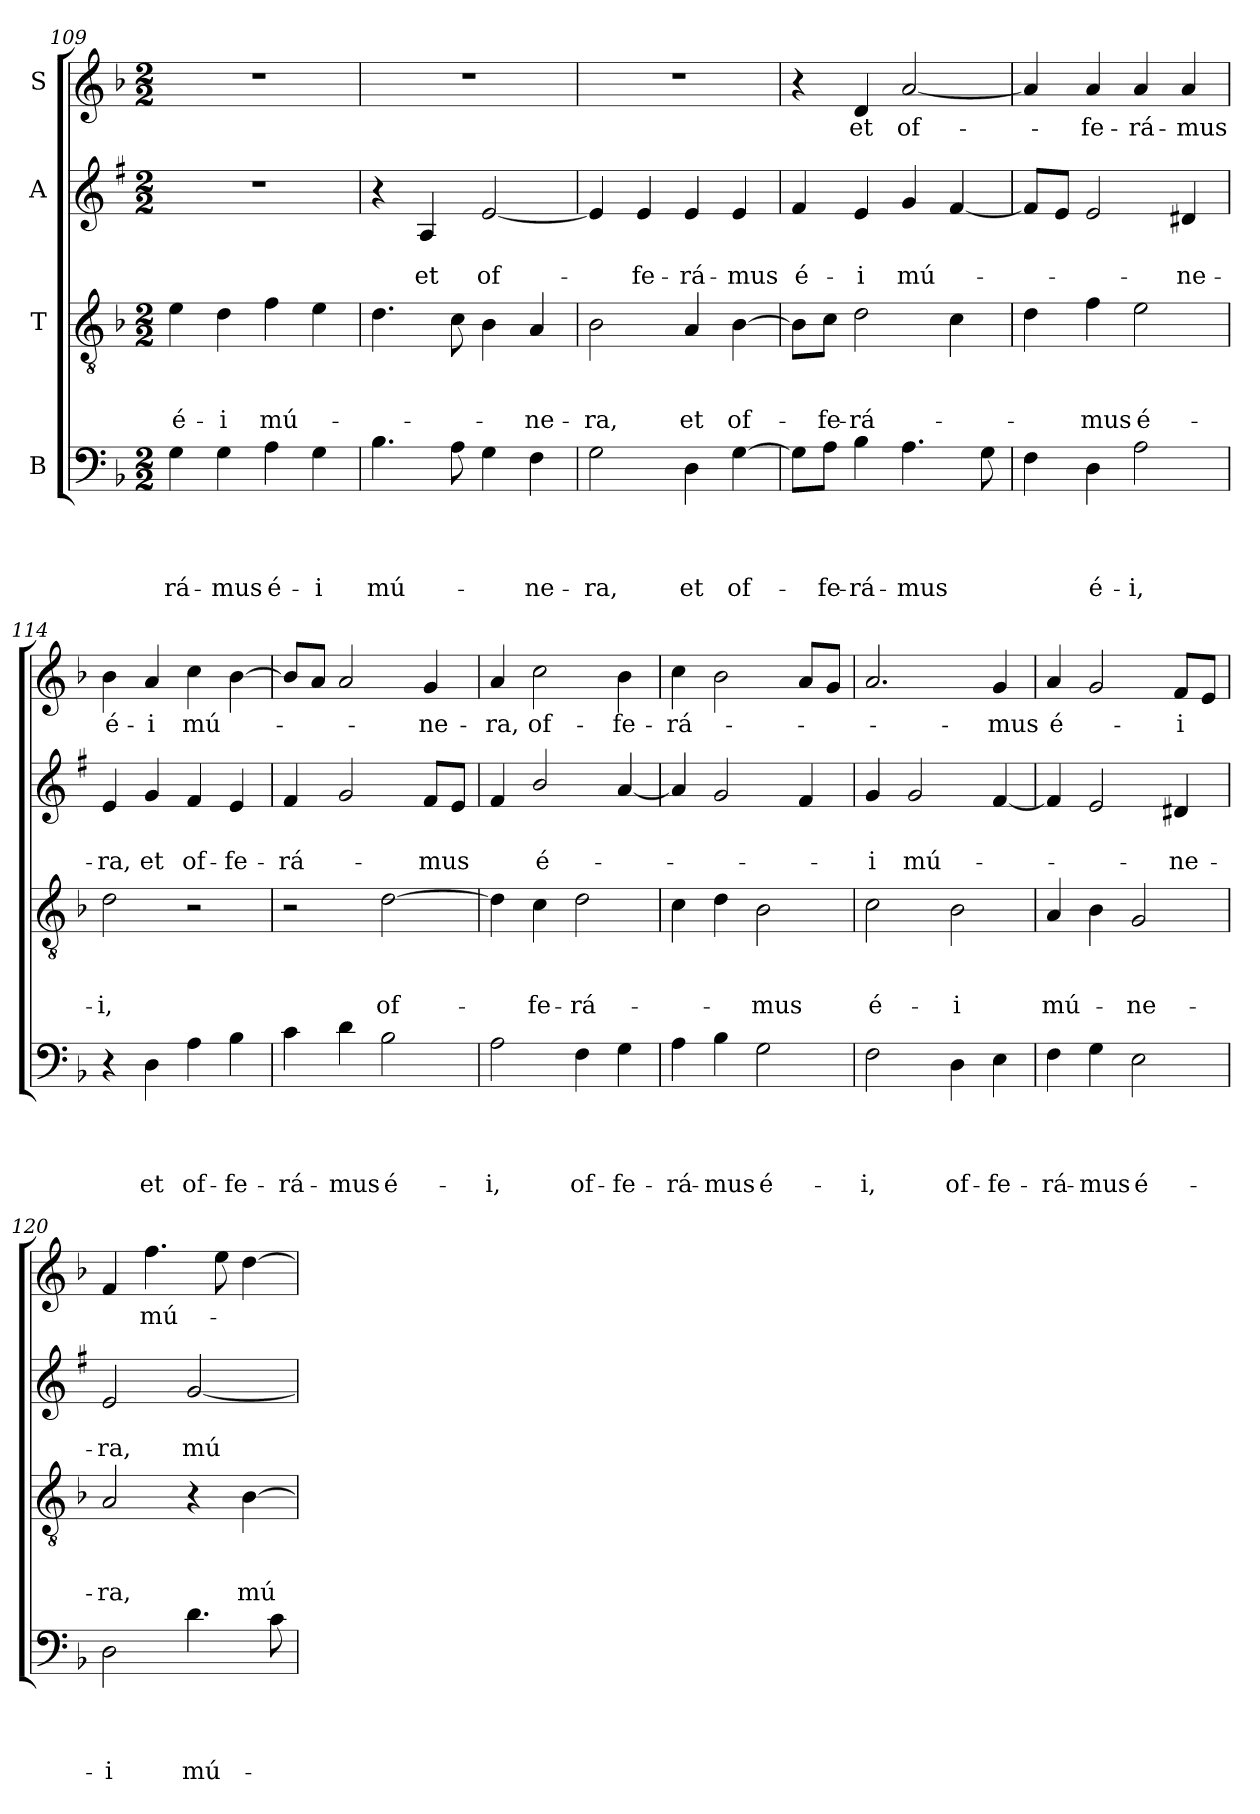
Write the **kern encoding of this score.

**kern	**text	**text	**text	**text	**kern	**text	**text	**text	**kern	**text	**text	**kern	**text
*part4	*part4	*part4	*part4	*part4	*part3	*part3	*part3	*part3	*part2	*part2	*part2	*part1	*part1
*staff4	*staff4	*staff4	*staff4	*staff4	*staff3	*staff3	*staff3	*staff3	*staff2	*staff2	*staff2	*staff1	*staff1
*I"B	*	*	*	*	*I"T	*	*	*	*I"A	*	*	*I"S	*
*clefF4	*	*	*	*	*clefGv2	*	*	*	*clefG2	*	*	*clefG2	*
*	*	*	*	*	*	*	*	*	*ITrd1c2	*	*	*	*
*k[b-]	*	*	*	*	*k[b-]	*	*	*	*k[b-]	*	*	*k[b-]	*
*F:	*	*	*	*	*F:	*	*	*	*F:	*	*	*F:	*
*M2/2	*	*	*	*	*M2/2	*	*	*	*M2/2	*	*	*M2/2	*
=109	=109	=109	=109	=109	=109	=109	=109	=109	=109	=109	=109	=109	=109
!	!	!	!	!LO:LY:b	!	!	!	!LO:LY:b	!	!	!	!	!
4G\	.	.	.	-rá-	4e\	.	.	é-	1r	.	.	1r	.
!	!	!	!	!LO:LY:b	!	!	!	!LO:LY:b	!	!	!	!	!
4G\	.	.	.	-mus	4d\	.	.	-i	.	.	.	.	.
!	!	!	!	!LO:LY:b	!	!	!	!LO:LY:b	!	!	!	!	!
4A\	.	.	.	é-	4f\	.	.	mú-	.	.	.	.	.
!	!	!	!	!LO:LY:b	!	!	!	!	!	!	!	!	!
4G\	.	.	.	-i	4e\	.	.	.	.	.	.	.	.
=110	=110	=110	=110	=110	=110	=110	=110	=110	=110	=110	=110	=110	=110
!	!	!	!	!LO:LY:b	!	!	!	!	!	!	!	!	!
4.B-\	.	.	.	mú-	4.d\	.	.	.	4r	.	.	1r	.
!	!	!	!	!	!	!	!	!	!	!	!LO:LY:b	!	!
.	.	.	.	.	.	.	.	.	4G/	.	et	.	.
8A\	.	.	.	.	8c\	.	.	.	.	.	.	.	.
!	!	!	!	!	!	!	!	!	!	!	!LO:LY:b	!	!
4G\	.	.	.	.	4B-\	.	.	.	[2d/	.	of-	.	.
!	!	!	!	!LO:LY:b	!	!	!	!LO:LY:b	!	!	!	!	!
4F\	.	.	.	-ne-	4A/	.	.	-ne-	.	.	.	.	.
!!LO:PB:g=z
=111	=111	=111	=111	=111	=111	=111	=111	=111	=111	=111	=111	=111	=111
!	!	!	!	!LO:LY:b	!	!	!	!LO:LY:b	!	!	!	!	!
2G\	.	.	.	-ra,	2B-\	.	.	-ra,	4d/]	.	.	1r	.
!	!	!	!	!	!	!	!	!	!	!	!LO:LY:b	!	!
.	.	.	.	.	.	.	.	.	4d/	.	-fe-	.	.
!	!	!	!	!LO:LY:b	!	!	!	!LO:LY:b	!	!	!LO:LY:b	!	!
4D\	.	.	.	et	4A/	.	.	et	4d/	.	-rá-	.	.
!	!	!	!	!LO:LY:b	!	!	!	!LO:LY:b	!	!	!LO:LY:b	!	!
[4G\	.	.	.	of-	[4B-\	.	.	of-	4d/	.	-mus	.	.
=112	=112	=112	=112	=112	=112	=112	=112	=112	=112	=112	=112	=112	=112
!	!	!	!	!	!	!	!	!	!	!	!LO:LY:b	!	!
8G\L]	.	.	.	.	8B-\L]	.	.	.	4e/	.	é-	4r	.
!	!	!	!	!LO:LY:b	!	!	!	!LO:LY:b	!	!	!	!	!
8A\J	.	.	.	-fe-	8c\J	.	.	-fe-	.	.	.	.	.
!	!	!	!	!LO:LY:b	!	!	!	!LO:LY:b	!	!	!LO:LY:b	!	!LO:LY:b
4B-\	.	.	.	-rá-	2d\	.	.	-rá-	4d/	.	-i	4d/	et
!	!	!	!	!LO:LY:b	!	!	!	!	!	!	!LO:LY:b	!	!LO:LY:b
4.A\	.	.	.	-mus	.	.	.	.	4f/	.	mú-	[2a/	of-
.	.	.	.	.	4c\	.	.	.	[4e/	.	.	.	.
8G\	.	.	.	.	.	.	.	.	.	.	.	.	.
=113	=113	=113	=113	=113	=113	=113	=113	=113	=113	=113	=113	=113	=113
4F\	.	.	.	.	4d\	.	.	.	8e/L]	.	.	4a/]	.
.	.	.	.	.	.	.	.	.	8d/J	.	.	.	.
!	!	!	!	!LO:LY:b	!	!	!	!LO:LY:b	!	!	!	!	!LO:LY:b
4D\	.	.	.	é-	4f\	.	.	-mus	2d/	.	.	4a/	-fe-
!	!	!	!	!LO:LY:b	!	!	!	!LO:LY:b	!	!	!	!	!LO:LY:b
2A\	.	.	.	-i,	2e\	.	.	é-	.	.	.	4a/	-rá-
!	!	!	!	!	!	!	!	!	!	!	!LO:LY:b	!	!LO:LY:b
.	.	.	.	.	.	.	.	.	4c#/	.	-ne-	4a/	-mus
=114	=114	=114	=114	=114	=114	=114	=114	=114	=114	=114	=114	=114	=114
!	!	!	!	!	!	!	!	!LO:LY:b	!	!	!LO:LY:b	!	!LO:LY:b
4r	.	.	.	.	2d\	.	.	-i,	4d/	.	-ra,	4b-\	é-
!	!	!	!	!LO:LY:b	!	!	!	!	!	!	!LO:LY:b	!	!LO:LY:b
4D\	.	.	.	et	.	.	.	.	4f/	.	et	4a/	-i
!	!	!	!	!LO:LY:b	!	!	!	!	!	!	!LO:LY:b	!	!LO:LY:b
4A\	.	.	.	of-	2r	.	.	.	4e/	.	of-	4cc\	mú-
!	!	!	!	!LO:LY:b	!	!	!	!	!	!	!LO:LY:b	!	!
4B-\	.	.	.	-fe-	.	.	.	.	4d/	.	-fe-	[4b-\	.
=115	=115	=115	=115	=115	=115	=115	=115	=115	=115	=115	=115	=115	=115
!	!	!	!	!LO:LY:b	!	!	!	!	!	!	!LO:LY:b	!	!
4c\	.	.	.	-rá-	2r	.	.	.	4e/	.	-rá-	8b-/L]	.
.	.	.	.	.	.	.	.	.	.	.	.	8a/J	.
!	!	!	!	!LO:LY:b	!	!	!	!	!	!	!	!	!
4d\	.	.	.	-mus	.	.	.	.	2f/	.	.	2a/	.
!	!	!	!	!LO:LY:b	!	!	!	!LO:LY:b	!	!	!	!	!
2B-\	.	.	.	é-	[2d\	.	.	of-	.	.	.	.	.
!	!	!	!	!	!	!	!	!	!	!	!LO:LY:b	!	!LO:LY:b
.	.	.	.	.	.	.	.	.	8e/L	.	-mus	4g/	-ne-
.	.	.	.	.	.	.	.	.	8d/J	.	.	.	.
=116	=116	=116	=116	=116	=116	=116	=116	=116	=116	=116	=116	=116	=116
!	!	!	!	!LO:LY:b	!	!	!	!	!	!	!	!	!LO:LY:b
2A\	.	.	.	-i,	4d\]	.	.	.	4e/	.	.	4a/	-ra,
!	!	!	!	!	!	!	!	!LO:LY:b	!	!	!LO:LY:b	!	!LO:LY:b
.	.	.	.	.	4c\	.	.	-fe-	2a/	.	é-	2cc\	of-
!	!	!	!	!LO:LY:b	!	!	!	!LO:LY:b	!	!	!	!	!
4F\	.	.	.	of-	2d\	.	.	-rá-	.	.	.	.	.
!	!	!	!	!LO:LY:b	!	!	!	!	!	!	!	!	!LO:LY:b
4G\	.	.	.	-fe-	.	.	.	.	[4g/	.	.	4b-\	-fe-
!!LO:LB:g=z
=117	=117	=117	=117	=117	=117	=117	=117	=117	=117	=117	=117	=117	=117
!	!	!	!	!LO:LY:b	!	!	!	!	!	!	!	!	!LO:LY:b
4A\	.	.	.	-rá-	4c\	.	.	.	4g/]	.	.	4cc\	-rá-
!	!	!	!	!LO:LY:b	!	!	!	!	!	!	!	!	!
4B-\	.	.	.	-mus	4d\	.	.	.	2f/	.	.	2b-\	.
!	!	!	!	!LO:LY:b	!	!	!	!LO:LY:b	!	!	!	!	!
2G\	.	.	.	é-	2B-\	.	.	-mus	.	.	.	.	.
.	.	.	.	.	.	.	.	.	4e/	.	.	8a/L	.
.	.	.	.	.	.	.	.	.	.	.	.	8g/J	.
=118	=118	=118	=118	=118	=118	=118	=118	=118	=118	=118	=118	=118	=118
!	!	!	!	!LO:LY:b	!	!	!	!LO:LY:b	!	!	!LO:LY:b	!	!
2F\	.	.	.	-i,	2c\	.	.	é-	4f/	.	-i	2.a/	.
!	!	!	!	!	!	!	!	!	!	!	!LO:LY:b	!	!
.	.	.	.	.	.	.	.	.	2f/	.	mú-	.	.
!	!	!	!	!LO:LY:b	!	!	!	!LO:LY:b	!	!	!	!	!
4D\	.	.	.	of-	2B-\	.	.	-i	.	.	.	.	.
!	!	!	!	!LO:LY:b	!	!	!	!	!	!	!	!	!LO:LY:b
4E\	.	.	.	-fe-	.	.	.	.	[4e/	.	.	4g/	-mus
=119	=119	=119	=119	=119	=119	=119	=119	=119	=119	=119	=119	=119	=119
!	!	!	!	!LO:LY:b	!	!	!	!LO:LY:b	!	!	!	!	!LO:LY:b
4F\	.	.	.	-rá-	4A/	.	.	mú-	4e/]	.	.	4a/	é-
!	!	!	!	!LO:LY:b	!	!	!	!	!	!	!	!	!
4G\	.	.	.	-mus	4B-\	.	.	.	2d/	.	.	2g/	.
!	!	!	!	!LO:LY:b	!	!	!	!LO:LY:b	!	!	!	!	!
2E\	.	.	.	é-	2G/	.	.	-ne-	.	.	.	.	.
!	!	!	!	!	!	!	!	!	!	!	!LO:LY:b	!	!LO:LY:b
.	.	.	.	.	.	.	.	.	4c#/	.	-ne-	8f/L	-i
.	.	.	.	.	.	.	.	.	.	.	.	8e/J	.
=120	=120	=120	=120	=120	=120	=120	=120	=120	=120	=120	=120	=120	=120
!	!	!	!	!LO:LY:b	!	!	!	!LO:LY:b	!	!	!LO:LY:b	!	!
2D\	.	.	.	-i	2A/	.	.	-ra,	2d/	.	-ra,	4f/	.
!	!	!	!	!	!	!	!	!	!	!	!	!	!LO:LY:b
.	.	.	.	.	.	.	.	.	.	.	.	4.ff\	mú-
!	!	!	!	!LO:LY:b	!	!	!	!	!	!	!LO:LY:b	!	!
4.d\	.	.	.	mú-	4r	.	.	.	[2f/	.	mú-	.	.
.	.	.	.	.	.	.	.	.	.	.	.	8ee\	.
!	!	!	!	!	!	!	!	!LO:LY:b	!	!	!	!	!
.	.	.	.	.	[4B-\	.	.	mú-	.	.	.	[4dd\	.
8c\	.	.	.	.	.	.	.	.	.	.	.	.	.
=	=	=	=	=	=	=	=	=	=	=	=	=	=
*-	*-	*-	*-	*-	*-	*-	*-	*-	*-	*-	*-	*-	*-
